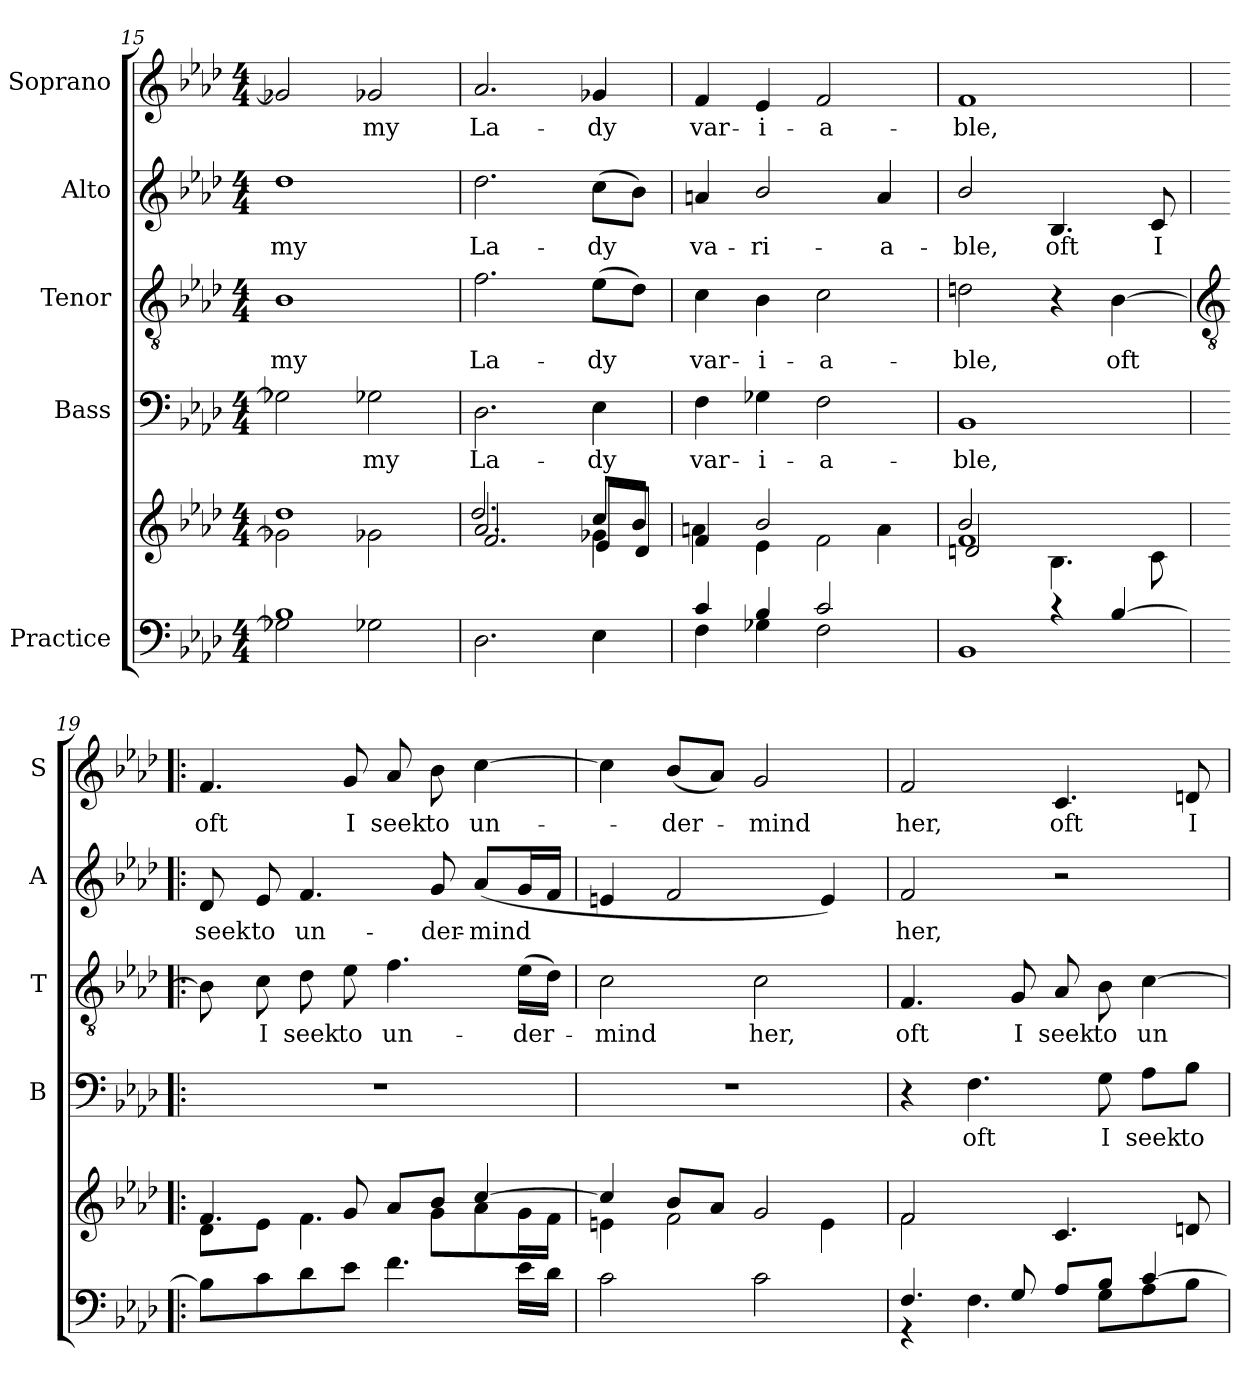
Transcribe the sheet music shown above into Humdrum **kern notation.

**kern	**kern	**kern	**text	**kern	**text	**kern	**text	**kern	**text
*part5	*part5	*part4	*part4	*part3	*part3	*part2	*part2	*part1	*part1
*staff6	*staff5	*staff4	*staff4	*staff3	*staff3	*staff2	*staff2	*staff1	*staff1
*I"Practice	*	*I"Bass	*	*I"Tenor	*	*I"Alto	*	*I"Soprano	*
*	*	*I'B	*	*I'T	*	*I'A	*	*I'S	*
*clefF4	*clefG2	*clefF4	*	*clefGv2	*	*clefG2	*	*clefG2	*
*k[b-e-a-d-]	*k[b-e-a-d-]	*k[b-e-a-d-]	*	*k[b-e-a-d-]	*	*k[b-e-a-d-]	*	*k[b-e-a-d-]	*
*A-:	*A-:	*A-:	*	*A-:	*	*A-:	*	*A-:	*
*M4/4	*M4/4	*M4/4	*	*M4/4	*	*M4/4	*	*M4/4	*
=15	=15	=15	=15	=15	=15	=15	=15	=15	=15
*^	*^	*	*	*	*	*	*	*	*
!	!	!	!	!	!	!	!LO:LY:b	!	!LO:LY:b	!	!
1B-	2G-X]	2g-X\]	1dd-	2G-X]	.	1B-	my	1dd-	my	2g-X]	.
!	!	!	!	!	!LO:LY:b	!	!	!	!	!	!LO:LY:b
.	2G-X	2g-X\	.	2G-X	my	.	.	.	.	2g-X	my
=16	=16	=16	=16	=16	=16	=16	=16	=16	=16	=16	=16
*	*	*	*^	*	*	*	*	*	*	*	*
!	!	!	!	!	!	!LO:LY:b	!	!LO:LY:b	!	!LO:LY:b	!	!LO:LY:b
*v	*v	*	*	*	*	*	*	*	*	*	*	*
2.D-	2.a-	2.dd-/	2.f	2.D-	La-	2.f	La-	2.dd-	La-	2.a-	La-
!	!	!	!	!	!LO:LY:b	!	!LO:LY:b	!	!LO:LY:b	!	!LO:LY:b
4E-	4g-X\	8cc/L	8e-L	4E-	-dy	(>8e-L	-dy	(>8ccL	-dy	4g-X	-dy
.	.	8b-/J	8d-J	.	.	8d-J)	.	8b-J)	.	.	.
=17	=17	=17	=17	=17	=17	=17	=17	=17	=17	=17	=17
*^	*	*	*	*	*	*	*	*	*	*	*
!	!	!	!	!	!	!LO:LY:b	!	!LO:LY:b	!	!LO:LY:b	!	!LO:LY:b
*	*	*	*v	*v	*	*	*	*	*	*	*	*
4c	4F	4f	4an	4F	var-	4c	var-	4an	va-	4f	var-
!	!	!	!	!	!LO:LY:b	!	!LO:LY:b	!	!LO:LY:b	!	!LO:LY:b
4B-	4G-X	4e-\	2b-/	4G-X	-i-	4B-	-i-	2b-/	-ri-	4e-	-i-
!	!	!	!	!	!LO:LY:b	!	!LO:LY:b	!	!	!	!LO:LY:b
2c	2F	2f\	.	2F	-a-	2c	-a-	.	.	2f	-a-
!	!	!	!	!	!	!	!	!	!LO:LY:b	!	!
.	.	.	4a	.	.	.	.	4a	-a-	.	.
=18	=18	=18	=18	=18	=18	=18	=18	=18	=18	=18	=18
*	*	*	*^	*	*	*	*	*	*	*	*
!	!	!	!	!	!	!LO:LY:b	!	!LO:LY:b	!	!LO:LY:b	!	!LO:LY:b
2ryy	1BB-	1f	2b-/	2dn	1BB-	-ble,	2dn	-ble,	2b-/	-ble,	1f	-ble,
!	!	!	!	!	!	!	!	!	!	!LO:LY:b	!	!
4r	.	.	4.B-	2ryy	.	.	4r	.	4.B-	oft	.	.
!	!	!	!	!	!	!	!	!LO:LY:b	!	!	!	!
[4B-/	.	.	.	.	.	.	[4B-	oft	.	.	.	.
!	!	!	!	!	!	!	!	!	!	!LO:LY:b	!	!
.	.	.	8c	.	.	.	.	.	8c	I	.	.
*	*	*v	*v	*v	*	*	*	*	*	*	*	*
!!LO:LB:g=z
=19!|:	=19!|:	=19!|:	=19!|:	=19!|:	=19!|:	=19!|:	=19!|:	=19!|:	=19!|:	=19!|:
*	*	*	*	*	*clefGv2	*	*	*	*	*
*	*	*^	*	*	*	*	*	*	*	*
!	!	!	!	!	!	!	!	!	!LO:LY:b	!	!LO:LY:b
8B-\L]	1ryy	4.f/	8d-\L	1r	.	8B-]	.	8d-	seek	4.f	oft
!	!	!	!	!	!	!	!LO:LY:b	!	!LO:LY:b	!	!
8c\	.	.	8e-\J	.	.	8c	I	8e-	to	.	.
!	!	!	!	!	!	!	!LO:LY:b	!	!LO:LY:b	!	!
8d-\	.	.	4.f\	.	.	8d-	seek	4.f	un-	.	.
!	!	!	!	!	!	!	!LO:LY:b	!	!	!	!LO:LY:b
8e-\J	.	8g/	.	.	.	8e-	to	.	.	8g	I
!	!	!	!	!	!	!	!LO:LY:b	!	!	!	!LO:LY:b
4.f\	.	8a-/L	.	.	.	4.f	un-	.	.	8a-	seek
!	!	!	!	!	!	!	!	!	!LO:LY:b	!	!LO:LY:b
.	.	8b-/J	8g\L	.	.	.	.	8g/	-der-	8b-	to
!	!	!	!	!	!	!	!	!	!LO:LY:b	!	!LO:LY:b
.	.	[4cc/	8a-\	.	.	.	.	(<8a-/L	-mind	[4cc	un-
!	!	!	!	!	!	!	!LO:LY:b	!	!	!	!
16e-\LL	.	.	16g\L	.	.	(>16e-LL	-der-	16g/L	.	.	.
16d-\JJ	.	.	16f\JJ	.	.	16d-JJ)	.	16f/JJ	.	.	.
=20	=20	=20	=20	=20	=20	=20	=20	=20	=20	=20	=20
!	!	!	!	!	!	!	!LO:LY:b	!	!	!	!
2c\	1ryy	4cc/]	4en	1r	.	2c	mind	4en	.	4cc]	.
!	!	!	!	!	!	!	!	!	!	!	!LO:LY:b
.	.	8b-/L	2f\	.	.	.	.	2f	.	(<8b-L	der-
.	.	8a-/J	.	.	.	.	.	.	.	8a-J)	.
!	!	!	!	!	!	!	!LO:LY:b	!	!	!	!LO:LY:b
2c\	.	2g/	.	.	.	2c	her,	.	.	2g	mind
.	.	.	4e\	.	.	.	.	4e)	.	.	.
=21	=21	=21	=21	=21	=21	=21	=21	=21	=21	=21	=21
!	!	!	!	!	!	!	!LO:LY:b	!	!LO:LY:b	!	!LO:LY:b
4.F/	4r	2f/	2f	4r	.	4.F	oft	2f	her,	2f	her,
!	!	!	!	!	!LO:LY:b	!	!	!	!	!	!
.	4.F	.	.	4.F	oft	.	.	.	.	.	.
!	!	!	!	!	!	!	!LO:LY:b	!	!	!	!
8G/	.	.	.	.	.	8G	I	.	.	.	.
!	!	!	!	!	!	!	!LO:LY:b	!	!	!	!LO:LY:b
8A-/L	.	4.c/	2ryy	.	.	8A-	seek	2r	.	4.c	oft
!	!	!	!	!	!LO:LY:b	!	!LO:LY:b	!	!	!	!
8B-/J	8GL	.	.	8G	I	8B-	to	.	.	.	.
!	!	!	!	!	!LO:LY:b	!	!LO:LY:b	!	!	!	!
[4c/	8A-	.	.	8A-\L	seek	[4c	un-	.	.	.	.
!	!	!	!	!	!LO:LY:b	!	!	!	!	!	!LO:LY:b
.	8B-J	8dn/	.	8B-\J	to	.	.	.	.	8dn	I
*v	*v	*	*	*	*	*	*	*	*	*	*
*	*v	*v	*	*	*	*	*	*	*	*
=	=	=	=	=	=	=	=	=	=
*-	*-	*-	*-	*-	*-	*-	*-	*-	*-
